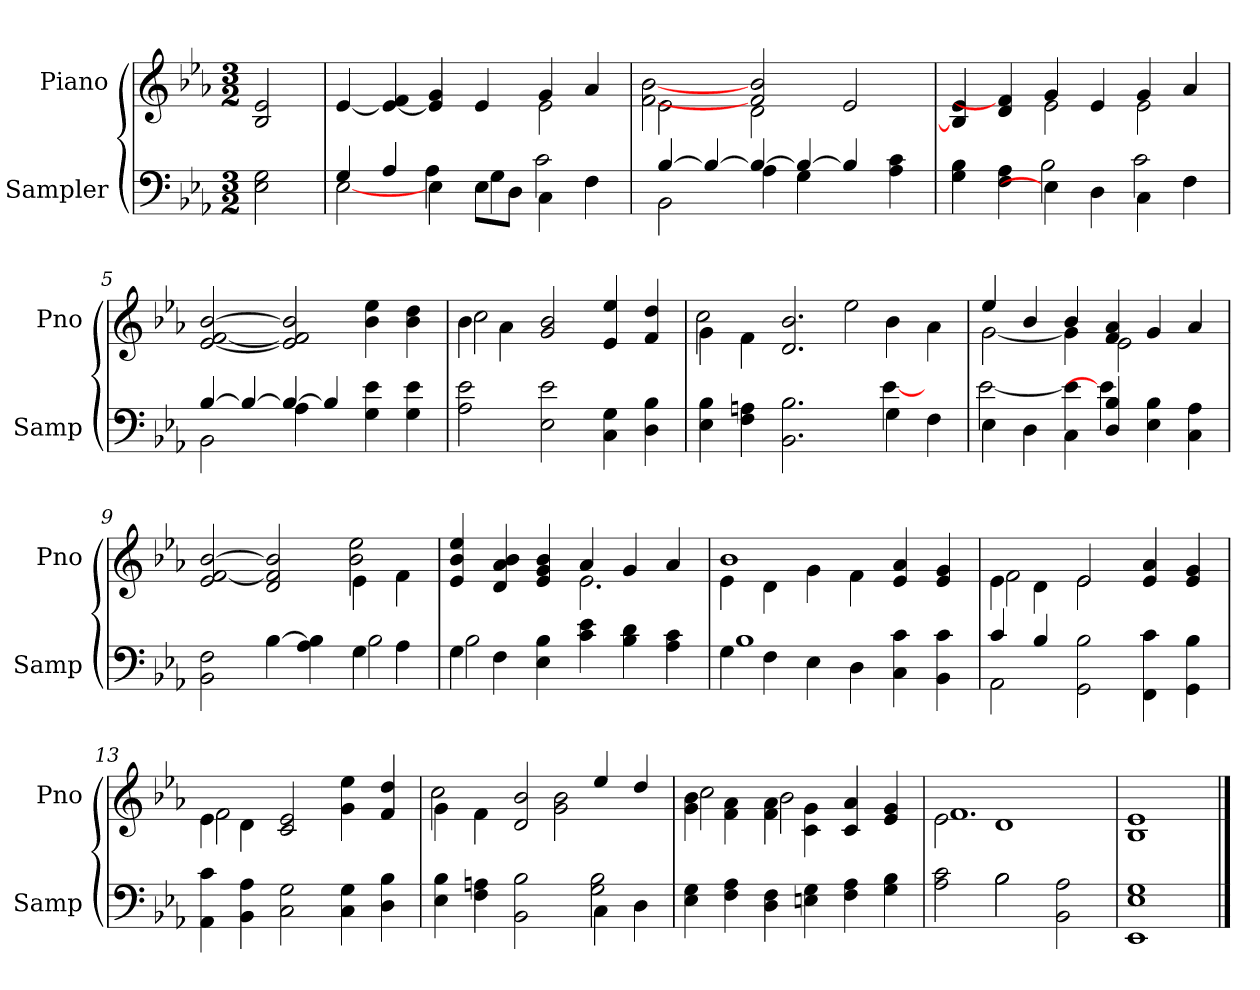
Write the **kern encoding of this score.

**kern	**kern
*part2	*part1
*staff2	*staff1
*I"Sampler	*I"Piano
*I'Samp	*I'Pno
*clefF4	*clefG2
*k[b-e-a-]	*k[b-e-a-]
*E-:	*E-:
*M3/2	*M3/2
=1	=1
2E-\ 2G\	2B- 2e-
=2	=2
*^	*^
4G/	[2E-	[4e-	1ryy
4A-/	.	4e-_ 4f	.
4E-\	4A-	4e-] 4g	.
8E-\L	4G	4e-	.
8D\J	.	.	.
4C\	2c	4g/	2e-
4F\	.	4a-/	.
=3	=3	=3	=3
[4B-/	2BB-	2e-\	[2f [2b-
4B-/_	.	.	.
4B-/_	4A-	2f/ 2b-/	2d
4B-/_	4G	.	.
4B-/]	2ryy	2e-/	2ryy
4A-\ 4c\	.	.	.
=4	=4	=4	=4
4G 4B-	2ryy	4B-] 4e-	2ryy
4F 4A-	.	4d 4f]	.
4E-\]	2B-	4g/	2e-
4D\	.	4e-/	.
4C\	2c	4g/	2e-
4F\	.	4a-/	.
*	*	*v	*v
=5	=5	=5
[4B-/	2BB-	[2e- [2f [2b-
4B-/_	.	.
4B-/_	4A-	2e-] 2f] 2b-]
4B-/]	2.ryy	.
4G 4e-	.	4b- 4ee-
4G 4e-	.	4b- 4dd
*v	*v	*
=6	=6
*	*^
2A- 2e-	4b-\	2cc
.	4a-\	.
2E- 2e-	2g 2b-	1ryy
4C 4G	4e- 4ee-	.
4D 4B-	4f 4dd	.
=7	=7	=7
*^	*	*
4E- 4B-	4ryy	4g\	2cc
*v	*v	*	*
4F 4An	4f\	.
2.BB-\ 2.B-\	2.d/ 2.b-/	2ryy
.	.	2ee-
*^	*	*
4G\	[4e-	4b-\	.
4F\	4ryy	4a-\	4ryy
=8	=8	=8	=8
4E-\	[2e-	4ee-/	[2g
4D\	.	4b-/	.
4C\	4e-]	4b-/	4g]
4D 4B-	4e-]	4f/ 4a-/	2e-
4E- 4B-	2ryy	4g/	.
4C 4A-	.	4a-/	4ryy
=9	=9	=9	=9
2BB- 2F	1ryy	2e-/ [2f/ [2b-/	1ryy
[4B-\	.	2d/ 2f/] 2b-/]	.
4A-\ 4B-\]	.	.	.
4G\	2B-	4e-\	2b- 2ee-
4A-\	.	4f\	.
=10	=10	=10	=10
4G\	2B-	4e- 4b- 4ee-	2.ryy
4F\	.	4d 4a- 4b-	.
4E- 4B-	1ryy	4e- 4g 4b-	.
4c 4e-	.	4a-/	2.e-
4B- 4d	.	4g/	.
4A- 4c	.	4a-/	.
=11	=11	=11	=11
4G\	1B-	4e-\	1b-
4F\	.	4d\	.
4E-\	.	4g\	.
4D\	.	4f\	.
4C 4c	2ryy	4e- 4a-	2ryy
4BB- 4c	.	4e- 4g	.
=12	=12	=12	=12
4c/	2AA-	4e-\	2f
4B-/	.	4d\	.
2GG 2B-	1ryy	2e-/	2e-
4FF 4c	.	4e- 4a-	2ryy
4GG 4B-	.	4e- 4g	.
*v	*v	*	*
=13	=13	=13
4AA- 4c	4e-\	2f
4BB- 4A-	4d\	.
2C 2G	2c 2e-	1ryy
4C 4G	4g 4ee-	.
4D 4B-	4f 4dd	.
=14	=14	=14
*^	*	*
4E- 4B-	1ryy	4g\	2cc
4F 4An	.	4f\	.
2BB- 2B-	.	2d 2b-	4ryy
.	.	.	2g 2b-
4C\	2G 2B-	4ee-/	.
4D\	.	4dd/	4ryy
*v	*v	*	*
=15	=15	=15
4E- 4G	4g\ 4b-\	2cc
4F 4A-	4f\ 4a-\	.
4D 4F	4f\ 4a-\	2b-
4En 4G	4c\ 4g\	.
4F 4A-	4c 4a-	2ryy
4G 4B-	4e-/ 4g/	.
=16	=16	=16
*^	*	*
2A- 2c	2ryy	2e-\	1.f
2B-\	2B-	1d/	.
2BB-\ 2A-\	2ryy	.	.
*v	*v	*	*
*	*v	*v
=17	=17
1EE- 1E- 1G	1B- 1e-
==	==
*-	*-
